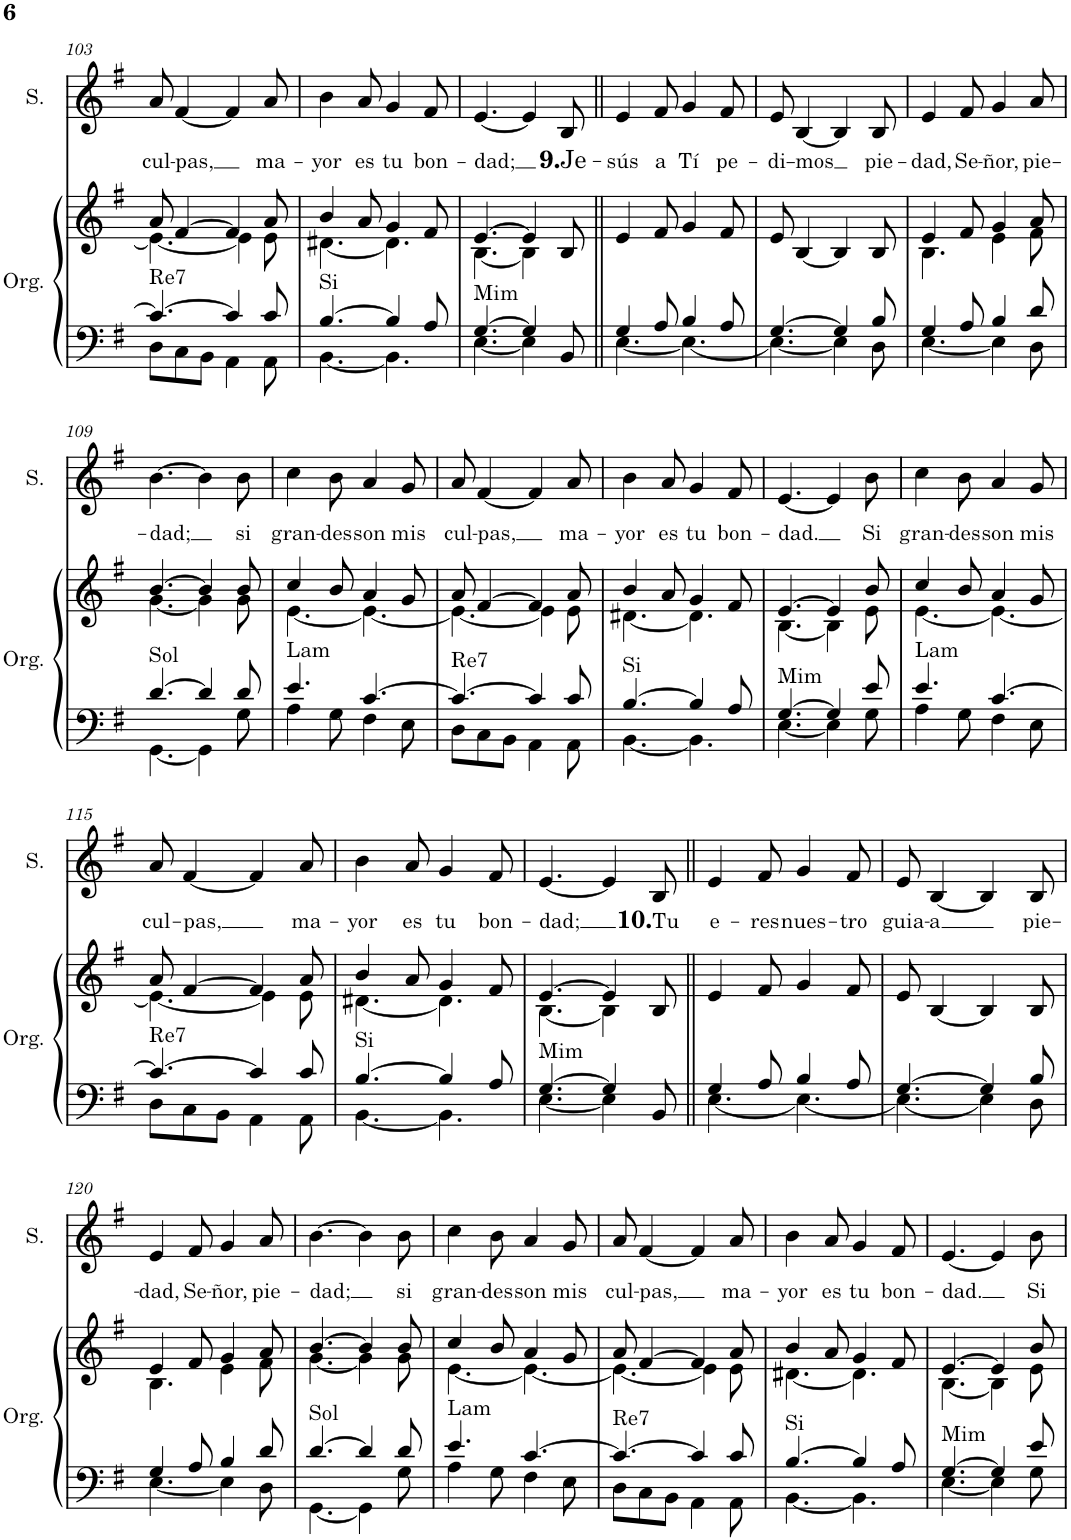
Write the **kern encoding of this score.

**kern	**kern	**harte	**kern	**text
*part2	*part2	*part2	*part1	*part1
*staff3	*staff2	*	*staff1	*staff1
*I"Órgano	*	*	*I"Soprano	*
*	*	*	*I'S.	*
!!LO:PB:g=z
*clefF4	*clefG2	*	*clefG2	*
*k[f#]	*k[f#]	*	*k[f#]	*
*M6/8	*M6/8	*	*M6/8	*
=103	=103	=103	=103	=103
*^	*^	*	*	*
!	!	!	!	!LO:H:kt=Re7	!	!LO:LY:b
4.c/_	8D\L	8a/	4.e\_	N	8a/	cul-
!	!	!	!	!	!	!LO:LY:b
.	8C\	[4f#/	.	.	[4f#/	-pas,
.	8BB\J	.	.	.	.	.
4c/]	4AA\	4f#/]	4e\]	.	4f#/]	.
!	!	!	!	!	!	!LO:LY:b
8c/	8AA\	8a/	8e\	.	8a/	ma-
=104	=104	=104	=104	=104	=104	=104
!	!	!	!	!LO:H:kt=Si	!	!LO:LY:b
[4.B/	[4.BB\	4b/	[4.d#X\	N	4b\	-yor
!	!	!	!	!	!	!LO:LY:b
.	.	8a/	.	.	8a/	es
!	!	!	!	!	!	!LO:LY:b
4B/]	4.BB\]	4g/	4.d#\]	.	4g/	tu
!	!	!	!	!	!	!LO:LY:b
8A/	.	8f#/	.	.	8f#/	bon-
=105	=105	=105	=105	=105	=105	=105
!	!	!	!	!LO:H:kt=Mim	!	!LO:LY:b
[4.G/	[4.E\	[4.e/	[4.B\	N	[4.e/	-dad;
4G/]	4E\]	4e/]	4B\]	.	4e/]	.
!	!	!	!	!	!	!LO:LY:b
8BB/	8ryy	8B/	8ryy	.	8B/	9. Je
=106||	=106||	=106||	=106||	=106||	=106||	=106||
!	!	!	!	!	!	!LO:LY:b
*	*	*v	*v	*	*	*
4G/	[4.E\	4e/	.	4e/	-sús
!	!	!	!	!	!LO:LY:b
8A/	.	8f#/	.	8f#/	a
!	!	!	!	!	!LO:LY:b
4B/	4.E\_	4g/	.	4g/	Tí
!	!	!	!	!	!LO:LY:b
8A/	.	8f#/	.	8f#/	pe-
=107	=107	=107	=107	=107	=107
!	!	!	!	!	!LO:LY:b
[4.G/	4.E\_	8e/	.	8e/	-di-
!	!	!	!	!	!LO:LY:b
.	.	[4B/	.	[4B/	-mos
4G/]	4E\]	4B/]	.	4B/]	.
!	!	!	!	!	!LO:LY:b
8B/	8D\	8B/	.	8B/	pie-
=108	=108	=108	=108	=108	=108
*	*	*^	*	*	*
!	!	!	!	!	!	!LO:LY:b
4G/	[4.E\	4e/	4.B\	.	4e/	-dad,
!	!	!	!	!	!	!LO:LY:b
8A/	.	8f#/	.	.	8f#/	Se-
!	!	!	!	!	!	!LO:LY:b
4B/	4E\]	4g/	4e\	.	4g/	-ñor,
!	!	!	!	!	!	!LO:LY:b
8d/	8D\	8a/	8f#\	.	8a/	pie-
!!LO:LB:g=z
=109	=109	=109	=109	=109	=109	=109
!	!	!	!	!LO:H:kt=Sol	!	!LO:LY:b
[4.d/	[4.GG\	[4.b/	[4.g\	N	[4.b\	-dad;
4d/]	4GG\]	4b/]	4g\]	.	4b\]	.
!	!	!	!	!	!	!LO:LY:b
8d/	8G\	8b/	8g\	.	8b\	si
=110	=110	=110	=110	=110	=110	=110
!	!	!	!	!LO:H:kt=Lam	!	!LO:LY:b
4.e/	4A\	4cc/	[4.e\	N	4cc\	gran-
!	!	!	!	!	!	!LO:LY:b
.	8G\	8b/	.	.	8b\	-des
!	!	!	!	!	!	!LO:LY:b
[4.c/	4F#\	4a/	4.e\_	.	4a/	son
!	!	!	!	!	!	!LO:LY:b
.	8E\	8g/	.	.	8g/	mis
=111	=111	=111	=111	=111	=111	=111
!	!	!	!	!LO:H:kt=Re7	!	!LO:LY:b
4.c/_	8D\L	8a/	4.e\_	N	8a/	cul-
!	!	!	!	!	!	!LO:LY:b
.	8C\	[4f#/	.	.	[4f#/	-pas,
.	8BB\J	.	.	.	.	.
4c/]	4AA\	4f#/]	4e\]	.	4f#/]	.
!	!	!	!	!	!	!LO:LY:b
8c/	8AA\	8a/	8e\	.	8a/	ma-
=112	=112	=112	=112	=112	=112	=112
!	!	!	!	!LO:H:kt=Si	!	!LO:LY:b
[4.B/	[4.BB\	4b/	[4.d#X\	N	4b\	-yor
!	!	!	!	!	!	!LO:LY:b
.	.	8a/	.	.	8a/	es
!	!	!	!	!	!	!LO:LY:b
4B/]	4.BB\]	4g/	4.d#\]	.	4g/	tu
!	!	!	!	!	!	!LO:LY:b
8A/	.	8f#/	.	.	8f#/	bon-
=113	=113	=113	=113	=113	=113	=113
!	!	!	!	!LO:H:kt=Mim	!	!LO:LY:b
[4.G/	[4.E\	[4.e/	[4.B\	N	[4.e/	-dad.
4G/]	4E\]	4e/]	4B\]	.	4e/]	.
!	!	!	!	!	!	!LO:LY:b
8e/	8G\	8b/	8e\	.	8b\	Si
=114	=114	=114	=114	=114	=114	=114
!	!	!	!	!LO:H:kt=Lam	!	!LO:LY:b
4.e/	4A\	4cc/	[4.e\	N	4cc\	gran-
!	!	!	!	!	!	!LO:LY:b
.	8G\	8b/	.	.	8b\	-des
!	!	!	!	!	!	!LO:LY:b
[4.c/	4F#\	4a/	4.e\_	.	4a/	son
!	!	!	!	!	!	!LO:LY:b
.	8E\	8g/	.	.	8g/	mis
!!LO:LB:g=z
=115	=115	=115	=115	=115	=115	=115
!	!	!	!	!LO:H:kt=Re7	!	!LO:LY:b
4.c/_	8D\L	8a/	4.e\_	N	8a/	cul-
!	!	!	!	!	!	!LO:LY:b
.	8C\	[4f#/	.	.	[4f#/	-pas,
.	8BB\J	.	.	.	.	.
4c/]	4AA\	4f#/]	4e\]	.	4f#/]	.
!	!	!	!	!	!	!LO:LY:b
8c/	8AA\	8a/	8e\	.	8a/	ma-
=116	=116	=116	=116	=116	=116	=116
!	!	!	!	!LO:H:kt=Si	!	!LO:LY:b
[4.B/	[4.BB\	4b/	[4.d#X\	N	4b\	-yor
!	!	!	!	!	!	!LO:LY:b
.	.	8a/	.	.	8a/	es
!	!	!	!	!	!	!LO:LY:b
4B/]	4.BB\]	4g/	4.d#\]	.	4g/	tu
!	!	!	!	!	!	!LO:LY:b
8A/	.	8f#/	.	.	8f#/	bon-
=117	=117	=117	=117	=117	=117	=117
!	!	!	!	!LO:H:kt=Mim	!	!LO:LY:b
[4.G/	[4.E\	[4.e/	[4.B\	N	[4.e/	-dad;
4G/]	4E\]	4e/]	4B\]	.	4e/]	.
!	!	!	!	!	!	!LO:LY:b
8BB/	8ryy	8B/	8ryy	.	8B/	10. Tu
=118||	=118||	=118||	=118||	=118||	=118||	=118||
!	!	!	!	!	!	!LO:LY:b
*	*	*v	*v	*	*	*
4G/	[4.E\	4e/	.	4e/	e-
!	!	!	!	!	!LO:LY:b
8A/	.	8f#/	.	8f#/	-res
!	!	!	!	!	!LO:LY:b
4B/	4.E\_	4g/	.	4g/	nues-
!	!	!	!	!	!LO:LY:b
8A/	.	8f#/	.	8f#/	-tro
=119	=119	=119	=119	=119	=119
!	!	!	!	!	!LO:LY:b
[4.G/	4.E\_	8e/	.	8e/	guia-
!	!	!	!	!	!LO:LY:b
.	.	[4B/	.	[4B/	-a
4G/]	4E\]	4B/]	.	4B/]	.
!	!	!	!	!	!LO:LY:b
8B/	8D\	8B/	.	8B/	pie-
!!LO:LB:g=z
=120	=120	=120	=120	=120	=120
*	*	*^	*	*	*
!	!	!	!	!	!	!LO:LY:b
4G/	[4.E\	4e/	4.B\	.	4e/	-dad,
!	!	!	!	!	!	!LO:LY:b
8A/	.	8f#/	.	.	8f#/	Se-
!	!	!	!	!	!	!LO:LY:b
4B/	4E\]	4g/	4e\	.	4g/	-ñor,
!	!	!	!	!	!	!LO:LY:b
8d/	8D\	8a/	8f#\	.	8a/	pie-
=121	=121	=121	=121	=121	=121	=121
!	!	!	!	!LO:H:kt=Sol	!	!LO:LY:b
[4.d/	[4.GG\	[4.b/	[4.g\	N	[4.b\	-dad;
4d/]	4GG\]	4b/]	4g\]	.	4b\]	.
!	!	!	!	!	!	!LO:LY:b
8d/	8G\	8b/	8g\	.	8b\	si
=122	=122	=122	=122	=122	=122	=122
!	!	!	!	!LO:H:kt=Lam	!	!LO:LY:b
4.e/	4A\	4cc/	[4.e\	N	4cc\	gran-
!	!	!	!	!	!	!LO:LY:b
.	8G\	8b/	.	.	8b\	-des
!	!	!	!	!	!	!LO:LY:b
[4.c/	4F#\	4a/	4.e\_	.	4a/	son
!	!	!	!	!	!	!LO:LY:b
.	8E\	8g/	.	.	8g/	mis
=123	=123	=123	=123	=123	=123	=123
!	!	!	!	!LO:H:kt=Re7	!	!LO:LY:b
4.c/_	8D\L	8a/	4.e\_	N	8a/	cul-
!	!	!	!	!	!	!LO:LY:b
.	8C\	[4f#/	.	.	[4f#/	-pas,
.	8BB\J	.	.	.	.	.
4c/]	4AA\	4f#/]	4e\]	.	4f#/]	.
!	!	!	!	!	!	!LO:LY:b
8c/	8AA\	8a/	8e\	.	8a/	ma-
=124	=124	=124	=124	=124	=124	=124
!	!	!	!	!LO:H:kt=Si	!	!LO:LY:b
[4.B/	[4.BB\	4b/	[4.d#X\	N	4b\	-yor
!	!	!	!	!	!	!LO:LY:b
.	.	8a/	.	.	8a/	es
!	!	!	!	!	!	!LO:LY:b
4B/]	4.BB\]	4g/	4.d#\]	.	4g/	tu
!	!	!	!	!	!	!LO:LY:b
8A/	.	8f#/	.	.	8f#/	bon-
=125	=125	=125	=125	=125	=125	=125
!	!	!	!	!LO:H:kt=Mim	!	!LO:LY:b
[4.G/	[4.E\	[4.e/	[4.B\	N	[4.e/	-dad.
4G/]	4E\]	4e/]	4B\]	.	4e/]	.
!	!	!	!	!	!	!LO:LY:b
8e/	8G\	8b/	8e\	.	8b\	Si
*v	*v	*	*	*	*	*
*	*v	*v	*	*	*
=	=	=	=	=
*-	*-	*-	*-	*-
